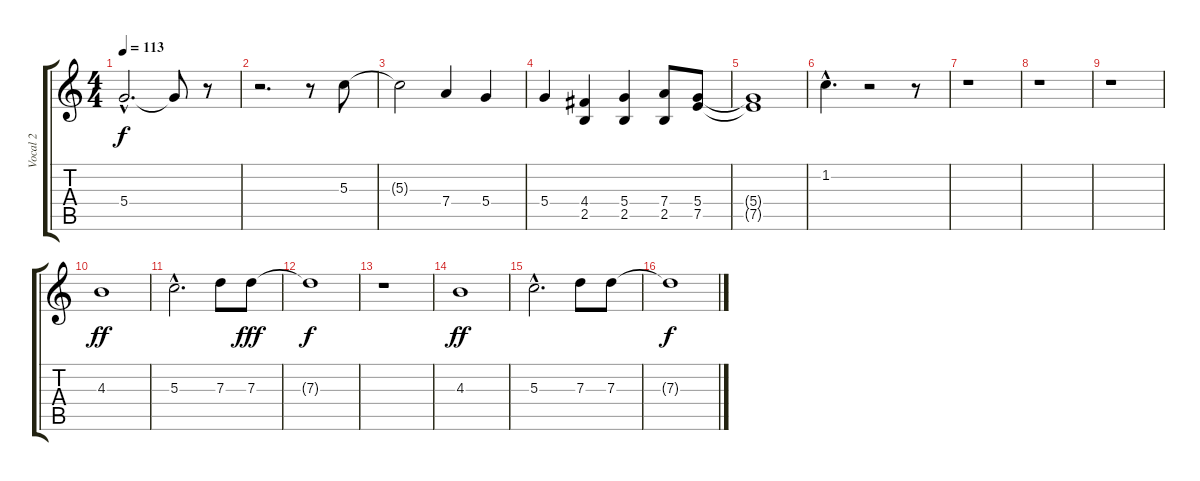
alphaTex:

\track ("Vocal 2" "Vocal 2") {instrument distortionguitar}
\staff {score tabs}
\tuning (E4 B3 G3 D3 A2 E2) {hide}
\ts (4 4)
\tempo 113
\clef g2
\ks c
5.4{hac t}.2{d dy f} 5.4{t}.8 r.8 |
r.2{d} r.8 5.3.8 |
5.3{t}.2 7.4.4 5.4.4 |
5.4.4 (4.4 2.5).4 (5.4 2.5).4 (7.4 2.5).8 (5.4 7.5).8 |
(5.4{t} 7.5{t}).1 |
1.2{hac}.4{d} r.2 r.8 |
r.1 |
r.1 |
r.1 |
4.3.1{dy ff} |
5.3{hac}.2{d} 7.3.8 7.3.8{dy fff} |
7.3{t}.1{dy f} |
r.1 |
4.3.1{dy ff} |
5.3{hac}.2{d} 7.3.8 7.3.8 |
7.3{t}.1{dy f}
